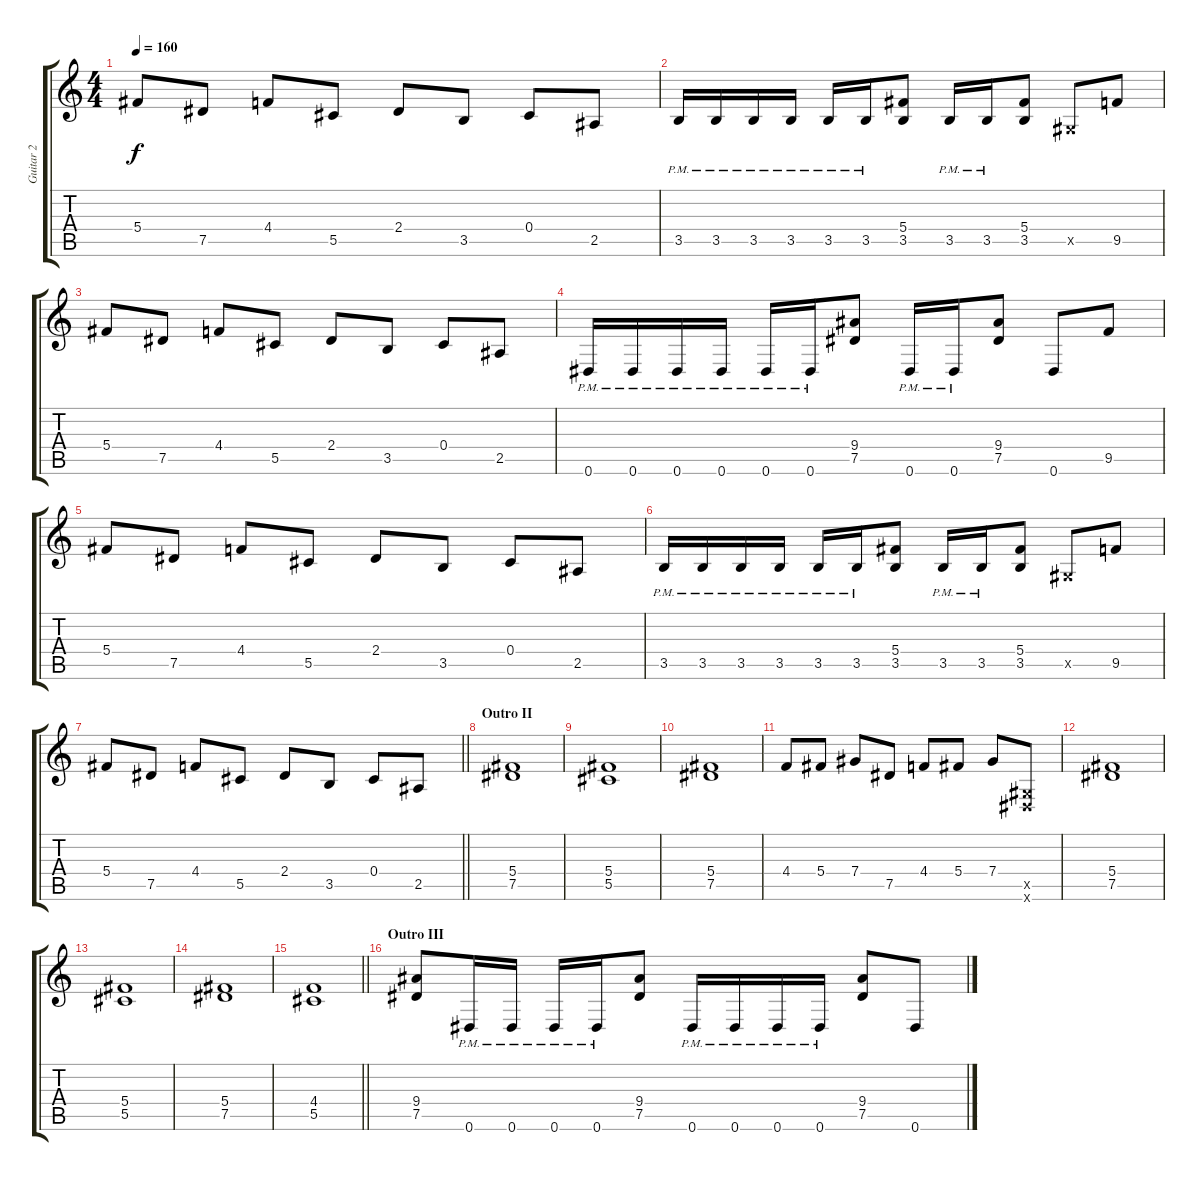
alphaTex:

\track ("Guitar 2" "Guitar 2") {instrument overdrivenguitar}
\staff {score tabs}
\tuning (Eb4 Bb3 Gb3 Db3 Ab2 Eb2) {hide}
\ts (4 4)
\tempo 160
\clef g2
\ks c
5.4.8{dy f} 7.5.8 4.4.8 5.5.8 2.4.8 3.5.8 0.4.8 2.5.8 |
3.5{pm}.16 3.5{pm}.16 3.5{pm}.16 3.5{pm}.16 3.5{pm}.16 3.5{pm}.16 (5.4 3.5).8 3.5{pm}.16 3.5{pm}.16 (5.4 3.5).8 0.5{x}.8 9.5.8 |
5.4.8 7.5.8 4.4.8 5.5.8 2.4.8 3.5.8 0.4.8 2.5.8 |
0.6{pm}.16 0.6{pm}.16 0.6{pm}.16 0.6{pm}.16 0.6{pm}.16 0.6{pm}.16 (9.4 7.5).8 0.6{pm}.16 0.6{pm}.16 (9.4 7.5).8 0.6.8 9.5.8 |
5.4.8 7.5.8 4.4.8 5.5.8 2.4.8 3.5.8 0.4.8 2.5.8 |
3.5{pm}.16 3.5{pm}.16 3.5{pm}.16 3.5{pm}.16 3.5{pm}.16 3.5{pm}.16 (5.4 3.5).8 3.5{pm}.16 3.5{pm}.16 (5.4 3.5).8 0.5{x}.8 9.5.8 |
\barLineRight lightlight
5.4.8 7.5.8 4.4.8 5.5.8 2.4.8 3.5.8 0.4.8 2.5.8 |
\section ("" "Outro II")
(5.4 7.5).1 |
(5.4 5.5).1 |
(5.4 7.5).1 |
4.4.8 5.4.8 7.4.8 7.5.8 4.4.8 5.4.8 7.4.8 (0.5{x} 0.6{x}).8 |
(5.4 7.5).1 |
(5.4 5.5).1 |
(5.4 7.5).1 |
\barLineRight lightlight
(4.4 5.5).1 |
\section ("" "Outro III")
(9.4 7.5).8 0.6{pm}.16 0.6{pm}.16 0.6{pm}.16 0.6{pm}.16 (9.4 7.5).8 0.6{pm}.16 0.6{pm}.16 0.6{pm}.16 0.6{pm}.16 (9.4 7.5).8 0.6.8
